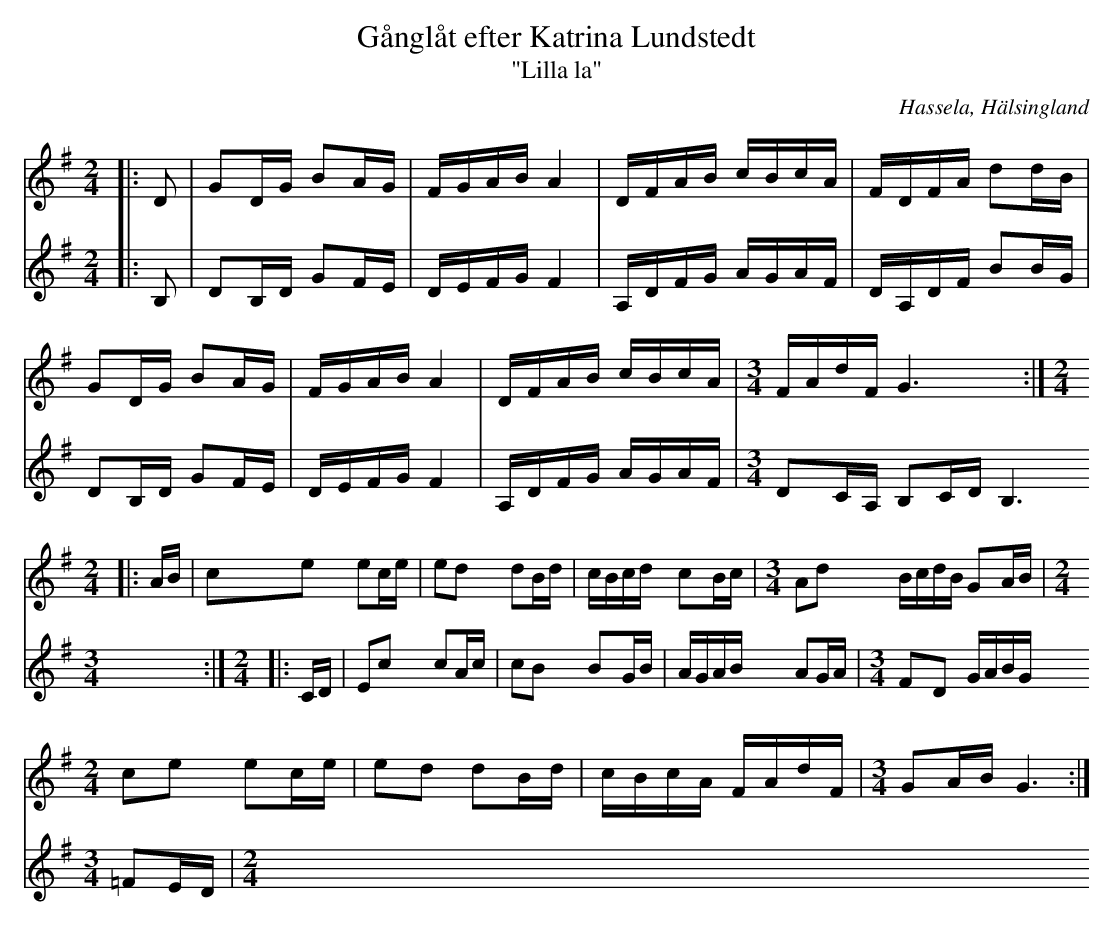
X:1
T:Gånglåt efter Katrina Lundstedt
T:"Lilla la"
O:Hassela, Hälsingland
M:2/4
L:1/8
K:G
V:1
|: D | GD/G/ BA/G/ | F/G/A/B/ A2 | D/F/A/B/ c/B/c/A/ | F/D/F/A/ dd/B/ |
GD/G/ BA/G/ | F/G/A/B/ A2 | D/F/A/B/ c/B/c/A/ |[M:3/4] F/A/d/F/ G3 :|[M:2/4]
|: A/B/ | ce ec/e/ | ed dB/d/ | c/B/c/d/ cB/c/ |[M:3/4] Ad B/c/d/B/ GA/B/ |[M:2/4]
ce ec/e/ | ed dB/d/ | c/B/c/A/ F/A/d/F/ |[M:3/4] GA/B/ G3 :|]
V:2
|: B, | DB,/D/ GF/E/ | D/E/F/G/ F2 | A,/D/F/G/ A/G/A/F/ | D/A,/D/F/ BB/G/ |
DB,/D/ GF/E/ | D/E/F/G/ F2 | A,/D/F/G/ A/G/A/F/ |[M:3/4] DC/A,/ B,C/D/ B,3 :|[M:2/4]
|: C/D/ | Ec cA/c/ | cB BG/B/ | A/G/A/B/ AG/A/ |[M:3/4] FD G/A/B/G/ =FE/D/ |[M:2/4]
